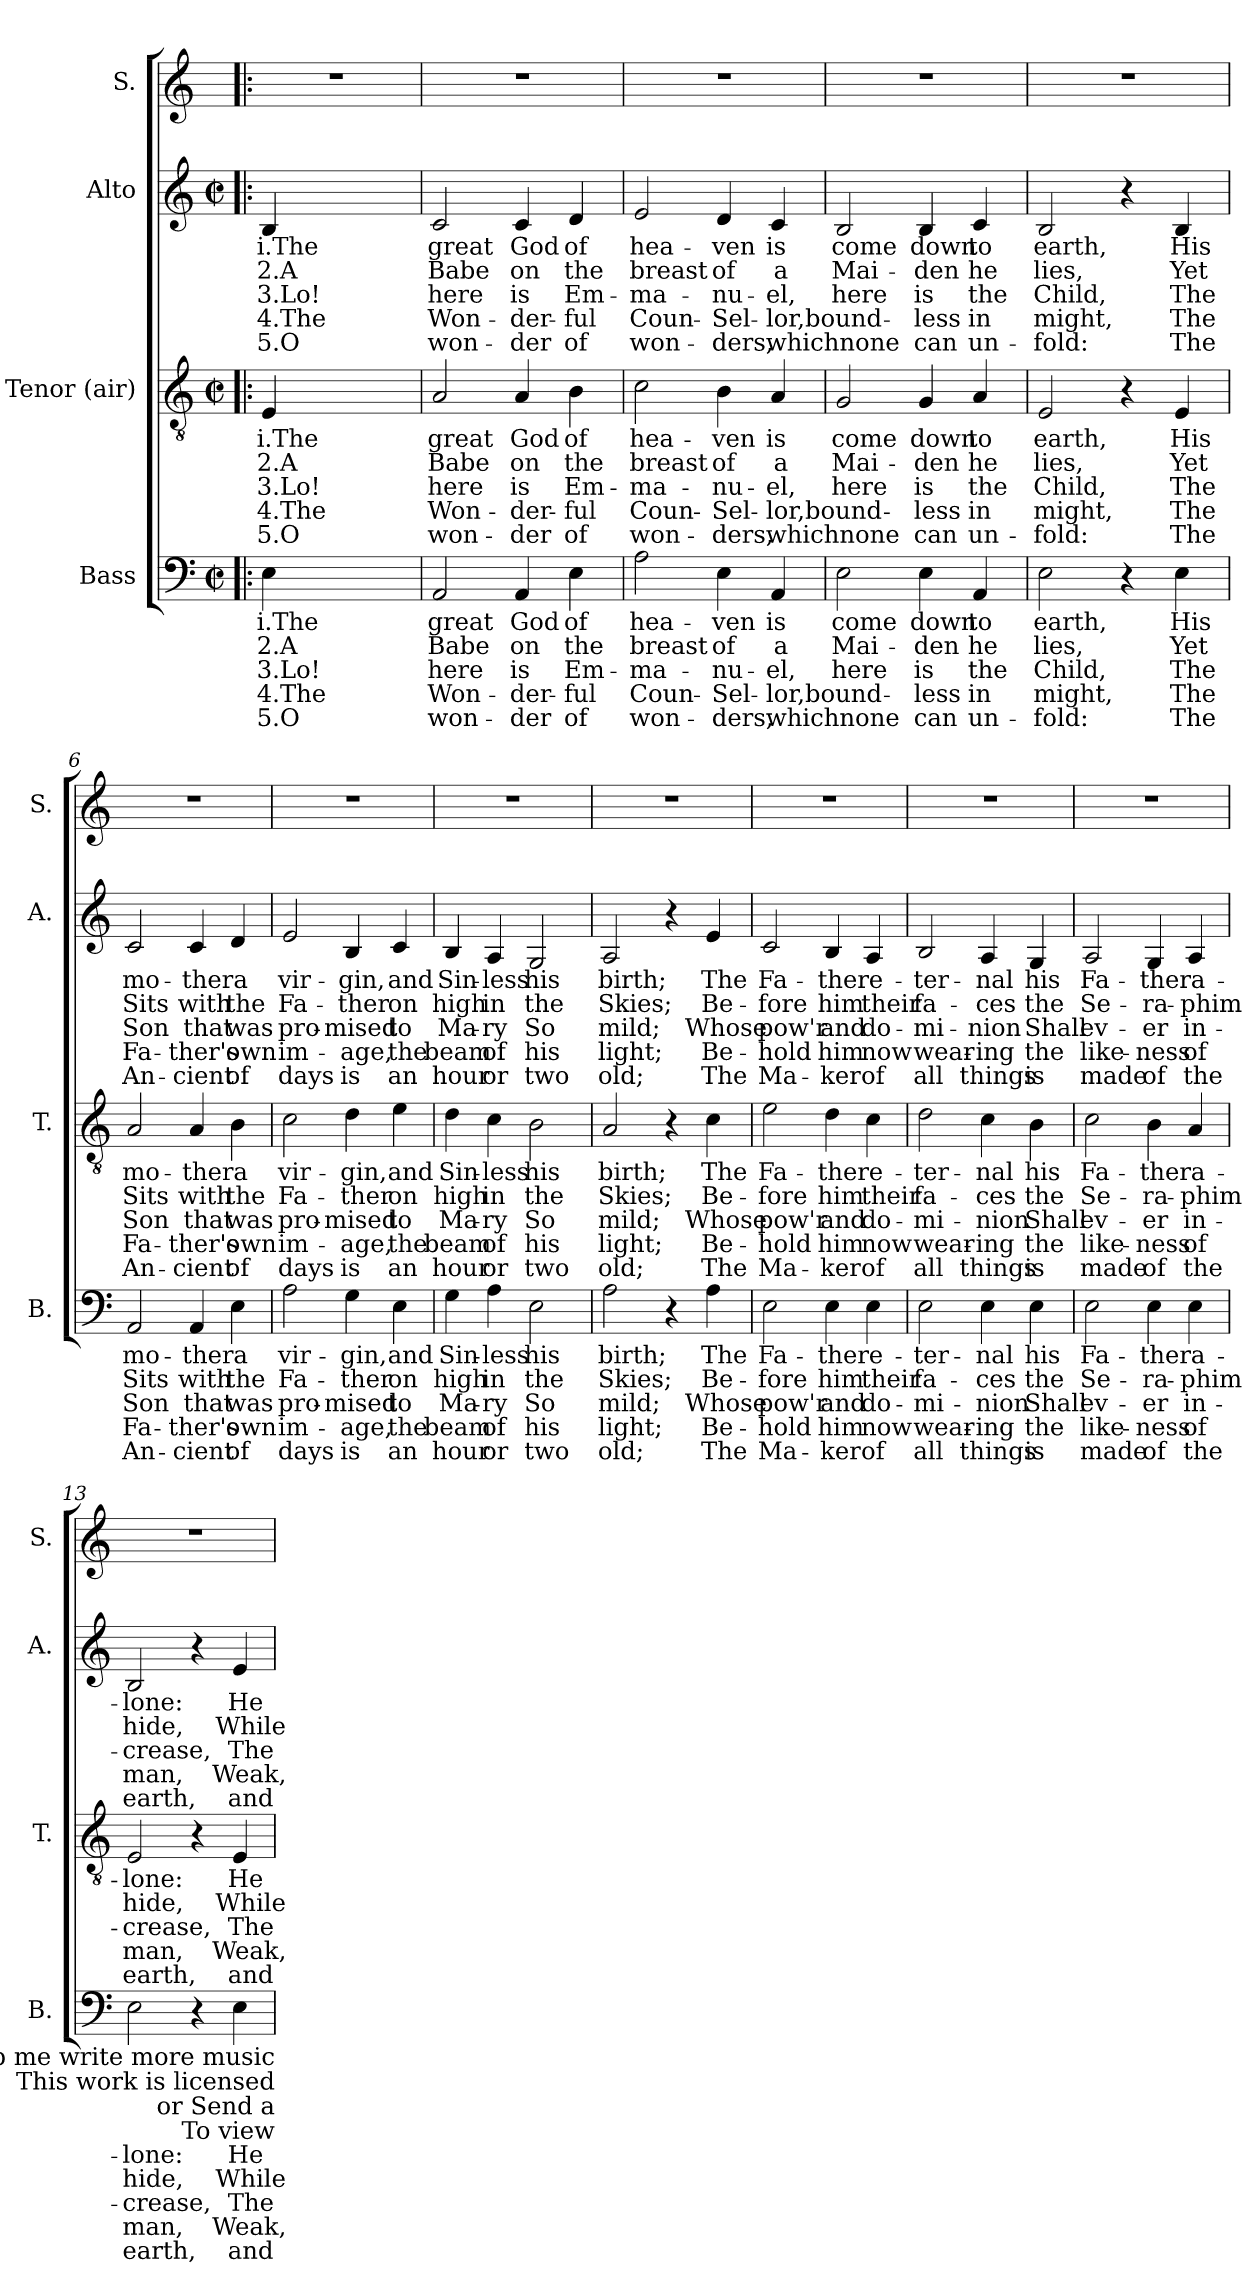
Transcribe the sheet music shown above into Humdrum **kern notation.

**kern	**text	**text	**text	**text	**text	**kern	**text	**text	**text	**text	**text	**kern	**text	**text	**text	**text	**text	**kern
*part4	*part4	*part4	*part4	*part4	*part4	*part3	*part3	*part3	*part3	*part3	*part3	*part2	*part2	*part2	*part2	*part2	*part2	*part1
*staff4	*staff4	*staff4	*staff4	*staff4	*staff4	*staff3	*staff3	*staff3	*staff3	*staff3	*staff3	*staff2	*staff2	*staff2	*staff2	*staff2	*staff2	*staff1
*I"Bass	*	*	*	*	*	*I"Tenor (air)	*	*	*	*	*	*I"Alto	*	*	*	*	*	*I"S.
*I'B.	*	*	*	*	*	*I'T.	*	*	*	*	*	*I'A.	*	*	*	*	*	*I'S.
*clefF4	*	*	*	*	*	*clefGv2	*	*	*	*	*	*clefG2	*	*	*	*	*	*clefG2
*k[]	*	*	*	*	*	*k[]	*	*	*	*	*	*k[]	*	*	*	*	*	*k[]
*C:	*	*	*	*	*	*C:	*	*	*	*	*	*C:	*	*	*	*	*	*C:
*M2/2	*	*	*	*	*	*M2/2	*	*	*	*	*	*M2/2	*	*	*	*	*	*
*met(c|)	*	*	*	*	*	*met(c|)	*	*	*	*	*	*met(c|)	*	*	*	*	*	*
=1!|:	=1!|:	=1!|:	=1!|:	=1!|:	=1!|:	=1!|:	=1!|:	=1!|:	=1!|:	=1!|:	=1!|:	=1!|:	=1!|:	=1!|:	=1!|:	=1!|:	=1!|:	=1!|:
!	!LO:LY:a	!LO:LY:a	!LO:LY:a	!LO:LY:a	!LO:LY:a	!	!LO:LY:b	!LO:LY:b	!LO:LY:b	!LO:LY:b	!LO:LY:b	!	!LO:LY:b	!LO:LY:b	!LO:LY:b	!LO:LY:b	!LO:LY:b	!
4E\	i.The	2.A	3.Lo!	4.The	5.O	4E/	i.The	2.A	3.Lo!	4.The	5.O	4B/	i.The	2.A	3.Lo!	4.The	5.O	1r
2.ryy	.	.	.	.	.	2.ryy	.	.	.	.	.	2.ryy	.	.	.	.	.	.
=2	=2	=2	=2	=2	=2	=2	=2	=2	=2	=2	=2	=2	=2	=2	=2	=2	=2	=2
!	!LO:LY:a	!LO:LY:a	!LO:LY:a	!LO:LY:a	!LO:LY:a	!	!LO:LY:b	!LO:LY:b	!LO:LY:b	!LO:LY:b	!LO:LY:b	!	!LO:LY:b	!LO:LY:b	!LO:LY:b	!LO:LY:b	!LO:LY:b	!
2AA/	great	Babe	here	Won-	won-	2A/	great	Babe	here	Won-	won-	2c/	great	Babe	here	Won-	won-	1r
!	!LO:LY:a	!LO:LY:a	!LO:LY:a	!LO:LY:a	!LO:LY:a	!	!LO:LY:b	!LO:LY:b	!LO:LY:b	!LO:LY:b	!LO:LY:b	!	!LO:LY:b	!LO:LY:b	!LO:LY:b	!LO:LY:b	!LO:LY:b	!
4AA/	God	on	is	-der-	-der	4A/	God	on	is	-der-	-der	4c/	God	on	is	-der-	-der	.
!	!LO:LY:a	!LO:LY:a	!LO:LY:a	!LO:LY:a	!LO:LY:a	!	!LO:LY:b	!LO:LY:b	!LO:LY:b	!LO:LY:b	!LO:LY:b	!	!LO:LY:b	!LO:LY:b	!LO:LY:b	!LO:LY:b	!LO:LY:b	!
4E\	of	the	Em-	-ful	of	4B\	of	the	Em-	-ful	of	4d/	of	the	Em-	-ful	of	.
=3	=3	=3	=3	=3	=3	=3	=3	=3	=3	=3	=3	=3	=3	=3	=3	=3	=3	=3
!	!LO:LY:a	!LO:LY:a	!LO:LY:a	!LO:LY:a	!LO:LY:a	!	!LO:LY:b	!LO:LY:b	!LO:LY:b	!LO:LY:b	!LO:LY:b	!	!LO:LY:b	!LO:LY:b	!LO:LY:b	!LO:LY:b	!LO:LY:b	!
2A\	hea-	breast	-ma-	Coun-	won-	2c\	hea-	breast	-ma-	Coun-	won-	2e/	hea-	breast	-ma-	Coun-	won-	1r
!	!LO:LY:a	!LO:LY:a	!LO:LY:a	!LO:LY:a	!LO:LY:a	!	!LO:LY:b	!LO:LY:b	!LO:LY:b	!LO:LY:b	!LO:LY:b	!	!LO:LY:b	!LO:LY:b	!LO:LY:b	!LO:LY:b	!LO:LY:b	!
4E\	-ven	of	-nu-	-Sel-	-ders,	4B\	-ven	of	-nu-	-Sel-	-ders,	4d/	-ven	of	-nu-	-Sel-	-ders,	.
!	!LO:LY:a	!LO:LY:a	!LO:LY:a	!LO:LY:a	!LO:LY:a	!	!LO:LY:b	!LO:LY:b	!LO:LY:b	!LO:LY:b	!LO:LY:b	!	!LO:LY:b	!LO:LY:b	!LO:LY:b	!LO:LY:b	!LO:LY:b	!
4AA/	is	a	-el,	-lor,bound-	whichnone	4A/	is	a	-el,	-lor,bound-	whichnone	4c/	is	a	-el,	-lor,bound-	whichnone	.
=4	=4	=4	=4	=4	=4	=4	=4	=4	=4	=4	=4	=4	=4	=4	=4	=4	=4	=4
!	!LO:LY:a	!LO:LY:a	!LO:LY:a	!	!	!	!LO:LY:b	!LO:LY:b	!LO:LY:b	!	!	!	!LO:LY:b	!LO:LY:b	!LO:LY:b	!	!	!
2E\	come	Mai-	here	.	.	2G/	come	Mai-	here	.	.	2B/	come	Mai-	here	.	.	1r
!	!LO:LY:a	!LO:LY:a	!LO:LY:a	!LO:LY:a	!LO:LY:a	!	!LO:LY:b	!LO:LY:b	!LO:LY:b	!LO:LY:b	!LO:LY:b	!	!LO:LY:b	!LO:LY:b	!LO:LY:b	!LO:LY:b	!LO:LY:b	!
4E\	down	-den	is	-less	can	4G/	down	-den	is	-less	can	4B/	down	-den	is	-less	can	.
!	!LO:LY:a	!LO:LY:a	!LO:LY:a	!LO:LY:a	!LO:LY:a	!	!LO:LY:b	!LO:LY:b	!LO:LY:b	!LO:LY:b	!LO:LY:b	!	!LO:LY:b	!LO:LY:b	!LO:LY:b	!LO:LY:b	!LO:LY:b	!
4AA/	to	he	the	in	un-	4A/	to	he	the	in	un-	4c/	to	he	the	in	un-	.
=5	=5	=5	=5	=5	=5	=5	=5	=5	=5	=5	=5	=5	=5	=5	=5	=5	=5	=5
!	!LO:LY:a	!LO:LY:a	!LO:LY:a	!LO:LY:a	!LO:LY:a	!	!LO:LY:b	!LO:LY:b	!LO:LY:b	!LO:LY:b	!LO:LY:b	!	!LO:LY:b	!LO:LY:b	!LO:LY:b	!LO:LY:b	!LO:LY:b	!
2E\	earth,	lies,	Child,	might,	-fold:	2E/	earth,	lies,	Child,	might,	-fold:	2B/	earth,	lies,	Child,	might,	-fold:	1r
4r	.	.	.	.	.	4r	.	.	.	.	.	4r	.	.	.	.	.	.
!	!LO:LY:a	!LO:LY:a	!LO:LY:a	!LO:LY:a	!LO:LY:a	!	!LO:LY:b	!LO:LY:b	!LO:LY:b	!LO:LY:b	!LO:LY:b	!	!LO:LY:b	!LO:LY:b	!LO:LY:b	!LO:LY:b	!LO:LY:b	!
4E\	His	Yet	The	The	The	4E/	His	Yet	The	The	The	4B/	His	Yet	The	The	The	.
=6	=6	=6	=6	=6	=6	=6	=6	=6	=6	=6	=6	=6	=6	=6	=6	=6	=6	=6
!	!LO:LY:a	!LO:LY:a	!LO:LY:a	!LO:LY:a	!LO:LY:a	!	!LO:LY:b	!LO:LY:b	!LO:LY:b	!LO:LY:b	!LO:LY:b	!	!LO:LY:b	!LO:LY:b	!LO:LY:b	!LO:LY:b	!LO:LY:b	!
2AA/	mo-	Sits	Son	Fa-	An-	2A/	mo-	Sits	Son	Fa-	An-	2c/	mo-	Sits	Son	Fa-	An-	1r
!	!LO:LY:a	!LO:LY:a	!LO:LY:a	!LO:LY:a	!LO:LY:a	!	!LO:LY:b	!LO:LY:b	!LO:LY:b	!LO:LY:b	!LO:LY:b	!	!LO:LY:b	!LO:LY:b	!LO:LY:b	!LO:LY:b	!LO:LY:b	!
4AA/	-ther	with	that	-ther's	-cient	4A/	-ther	with	that	-ther's	-cient	4c/	-ther	with	that	-ther's	-cient	.
!	!LO:LY:a	!LO:LY:a	!LO:LY:a	!LO:LY:a	!LO:LY:a	!	!LO:LY:b	!LO:LY:b	!LO:LY:b	!LO:LY:b	!LO:LY:b	!	!LO:LY:b	!LO:LY:b	!LO:LY:b	!LO:LY:b	!LO:LY:b	!
4E\	a	the	was	own	of	4B\	a	the	was	own	of	4d/	a	the	was	own	of	.
=7	=7	=7	=7	=7	=7	=7	=7	=7	=7	=7	=7	=7	=7	=7	=7	=7	=7	=7
!	!LO:LY:a	!LO:LY:a	!LO:LY:a	!LO:LY:a	!LO:LY:a	!	!LO:LY:b	!LO:LY:b	!LO:LY:b	!LO:LY:b	!LO:LY:b	!	!LO:LY:b	!LO:LY:b	!LO:LY:b	!LO:LY:b	!LO:LY:b	!
2A\	vir-	Fa-	pro-	im-	days	2c\	vir-	Fa-	pro-	im-	days	2e/	vir-	Fa-	pro-	im-	days	1r
!	!LO:LY:a	!LO:LY:a	!LO:LY:a	!LO:LY:a	!LO:LY:a	!	!LO:LY:b	!LO:LY:b	!LO:LY:b	!LO:LY:b	!LO:LY:b	!	!LO:LY:b	!LO:LY:b	!LO:LY:b	!LO:LY:b	!LO:LY:b	!
4G\	-gin,	-ther	-mised	-age,	is	4d\	-gin,	-ther	-mised	-age,	is	4B/	-gin,	-ther	-mised	-age,	is	.
!	!LO:LY:a	!LO:LY:a	!LO:LY:a	!LO:LY:a	!LO:LY:a	!	!LO:LY:b	!LO:LY:b	!LO:LY:b	!LO:LY:b	!LO:LY:b	!	!LO:LY:b	!LO:LY:b	!LO:LY:b	!LO:LY:b	!LO:LY:b	!
4E\	and	on	to	the	an	4e\	and	on	to	the	an	4c/	and	on	to	the	an	.
!!LO:LB:g=z
=8	=8	=8	=8	=8	=8	=8	=8	=8	=8	=8	=8	=8	=8	=8	=8	=8	=8	=8
!	!LO:LY:a	!LO:LY:a	!LO:LY:a	!LO:LY:a	!LO:LY:a	!	!LO:LY:b	!LO:LY:b	!LO:LY:b	!LO:LY:b	!LO:LY:b	!	!LO:LY:b	!LO:LY:b	!LO:LY:b	!LO:LY:b	!LO:LY:b	!
4G\	Sin-	high	Ma-	beam	hour	4d\	Sin-	high	Ma-	beam	hour	4B/	Sin-	high	Ma-	beam	hour	1r
!	!LO:LY:a	!LO:LY:a	!LO:LY:a	!LO:LY:a	!LO:LY:a	!	!LO:LY:b	!LO:LY:b	!LO:LY:b	!LO:LY:b	!LO:LY:b	!	!LO:LY:b	!LO:LY:b	!LO:LY:b	!LO:LY:b	!LO:LY:b	!
4A\	-less	in	-ry	of	or	4c\	-less	in	-ry	of	or	4A/	-less	in	-ry	of	or	.
!	!LO:LY:a	!LO:LY:a	!LO:LY:a	!LO:LY:a	!LO:LY:a	!	!LO:LY:b	!LO:LY:b	!LO:LY:b	!LO:LY:b	!LO:LY:b	!	!LO:LY:b	!LO:LY:b	!LO:LY:b	!LO:LY:b	!LO:LY:b	!
2E\	his	the	So	his	two	2B\	his	the	So	his	two	2G/	his	the	So	his	two	.
=9	=9	=9	=9	=9	=9	=9	=9	=9	=9	=9	=9	=9	=9	=9	=9	=9	=9	=9
!	!LO:LY:a	!LO:LY:a	!LO:LY:a	!LO:LY:a	!LO:LY:a	!	!LO:LY:b	!LO:LY:b	!LO:LY:b	!LO:LY:b	!LO:LY:b	!	!LO:LY:b	!LO:LY:b	!LO:LY:b	!LO:LY:b	!LO:LY:b	!
2A\	birth;	Skies;	mild;	light;	old;	2A/	birth;	Skies;	mild;	light;	old;	2A/	birth;	Skies;	mild;	light;	old;	1r
4r	.	.	.	.	.	4r	.	.	.	.	.	4r	.	.	.	.	.	.
!	!LO:LY:a	!LO:LY:a	!LO:LY:a	!LO:LY:a	!LO:LY:a	!	!LO:LY:b	!LO:LY:b	!LO:LY:b	!LO:LY:b	!LO:LY:b	!	!LO:LY:b	!LO:LY:b	!LO:LY:b	!LO:LY:b	!LO:LY:b	!
4A\	The	Be-	Whose	Be-	The	4c\	The	Be-	Whose	Be-	The	4e/	The	Be-	Whose	Be-	The	.
=10	=10	=10	=10	=10	=10	=10	=10	=10	=10	=10	=10	=10	=10	=10	=10	=10	=10	=10
!	!LO:LY:a	!LO:LY:a	!LO:LY:a	!LO:LY:a	!LO:LY:a	!	!LO:LY:b	!LO:LY:b	!LO:LY:b	!LO:LY:b	!LO:LY:b	!	!LO:LY:b	!LO:LY:b	!LO:LY:b	!LO:LY:b	!LO:LY:b	!
2E\	Fa-	-fore	pow'r	-hold	Ma-	2e\	Fa-	-fore	pow'r	-hold	Ma-	2c/	Fa-	-fore	pow'r	-hold	Ma-	1r
!	!LO:LY:a	!LO:LY:a	!LO:LY:a	!LO:LY:a	!LO:LY:a	!	!LO:LY:b	!LO:LY:b	!LO:LY:b	!LO:LY:b	!LO:LY:b	!	!LO:LY:b	!LO:LY:b	!LO:LY:b	!LO:LY:b	!LO:LY:b	!
4E\	-ther	him	and	him	-ker	4d\	-ther	him	and	him	-ker	4B/	-ther	him	and	him	-ker	.
!	!LO:LY:a	!LO:LY:a	!LO:LY:a	!LO:LY:a	!LO:LY:a	!	!LO:LY:b	!LO:LY:b	!LO:LY:b	!LO:LY:b	!LO:LY:b	!	!LO:LY:b	!LO:LY:b	!LO:LY:b	!LO:LY:b	!LO:LY:b	!
4E\	e-	their	do-	now	of	4c\	e-	their	do-	now	of	4A/	e-	their	do-	now	of	.
=11	=11	=11	=11	=11	=11	=11	=11	=11	=11	=11	=11	=11	=11	=11	=11	=11	=11	=11
!	!LO:LY:a	!LO:LY:a	!LO:LY:a	!LO:LY:a	!LO:LY:a	!	!LO:LY:b	!LO:LY:b	!LO:LY:b	!LO:LY:b	!LO:LY:b	!	!LO:LY:b	!LO:LY:b	!LO:LY:b	!LO:LY:b	!LO:LY:b	!
2E\	-ter-	fa-	-mi-	wear-	all	2d\	-ter-	fa-	-mi-	wear-	all	2B/	-ter-	fa-	-mi-	wear-	all	1r
!	!LO:LY:a	!LO:LY:a	!LO:LY:a	!LO:LY:a	!LO:LY:a	!	!LO:LY:b	!LO:LY:b	!LO:LY:b	!LO:LY:b	!LO:LY:b	!	!LO:LY:b	!LO:LY:b	!LO:LY:b	!LO:LY:b	!LO:LY:b	!
4E\	-nal	-ces	-nion	-ing	things	4c\	-nal	-ces	-nion	-ing	things	4A/	-nal	-ces	-nion	-ing	things	.
!	!LO:LY:a	!LO:LY:a	!LO:LY:a	!LO:LY:a	!LO:LY:a	!	!LO:LY:b	!LO:LY:b	!LO:LY:b	!LO:LY:b	!LO:LY:b	!	!LO:LY:b	!LO:LY:b	!LO:LY:b	!LO:LY:b	!LO:LY:b	!
4E\	his	the	Shall	the	is	4B\	his	the	Shall	the	is	4G/	his	the	Shall	the	is	.
=12	=12	=12	=12	=12	=12	=12	=12	=12	=12	=12	=12	=12	=12	=12	=12	=12	=12	=12
!	!LO:LY:a	!LO:LY:a	!LO:LY:a	!LO:LY:a	!LO:LY:a	!	!LO:LY:b	!LO:LY:b	!LO:LY:b	!LO:LY:b	!LO:LY:b	!	!LO:LY:b	!LO:LY:b	!LO:LY:b	!LO:LY:b	!LO:LY:b	!
2E\	Fa-	Se-	ev-	like-	made	2c\	Fa-	Se-	ev-	like-	made	2A/	Fa-	Se-	ev-	like-	made	1r
!	!LO:LY:a	!LO:LY:a	!LO:LY:a	!LO:LY:a	!LO:LY:a	!	!LO:LY:b	!LO:LY:b	!LO:LY:b	!LO:LY:b	!LO:LY:b	!	!LO:LY:b	!LO:LY:b	!LO:LY:b	!LO:LY:b	!LO:LY:b	!
4E\	-ther	-ra-	-er	-ness	of	4B\	-ther	-ra-	-er	-ness	of	4G/	-ther	-ra-	-er	-ness	of	.
!	!LO:LY:a	!LO:LY:a	!LO:LY:a	!LO:LY:a	!LO:LY:a	!	!LO:LY:b	!LO:LY:b	!LO:LY:b	!LO:LY:b	!LO:LY:b	!	!LO:LY:b	!LO:LY:b	!LO:LY:b	!LO:LY:b	!LO:LY:b	!
4E\	a-	-phim	in-	of	the	4A/	a-	-phim	in-	of	the	4A/	a-	-phim	in-	of	the	.
!!LO:LB:g=z
=13	=13	=13	=13	=13	=13	=13	=13	=13	=13	=13	=13	=13	=13	=13	=13	=13	=13	=13
!	!LO:LY:a	!LO:LY:a	!LO:LY:a	!LO:LY:a	!LO:LY:a	!	!LO:LY:b	!LO:LY:b	!LO:LY:b	!LO:LY:b	!LO:LY:b	!	!LO:LY:b	!LO:LY:b	!LO:LY:b	!LO:LY:b	!LO:LY:b	!
2E\	-lone:	hide,	-crease,	man,	earth,	2E/	-lone:	hide,	-crease,	man,	earth,	2B/	-lone:	hide,	-crease,	man,	earth,	1r
4r	.	.	.	.	.	4r	.	.	.	.	.	4r	.	.	.	.	.	.
!	!LO:LY:a	!LO:LY:a	!LO:LY:a	!LO:LY:a	!LO:LY:a	!	!LO:LY:b	!LO:LY:b	!LO:LY:b	!LO:LY:b	!LO:LY:b	!	!LO:LY:b	!LO:LY:b	!LO:LY:b	!LO:LY:b	!LO:LY:b	!
4E\	He	While	The	Weak,	and	4E/	He	While	The	Weak,	and	4e/	He	While	The	Weak,	and	.
!LO:TX:b:t=To help me write more music	!	!	!	!	!	!	!	!	!	!	!	!	!	!	!	!	!	!
!LO:TX:b:t=This work is licensed	!	!	!	!	!	!	!	!	!	!	!	!	!	!	!	!	!	!
!LO:TX:b:t=or Send a	!	!	!	!	!	!	!	!	!	!	!	!	!	!	!	!	!	!
!LO:TX:b:t=To view	!	!	!	!	!	!	!	!	!	!	!	!	!	!	!	!	!	!
=	=	=	=	=	=	=	=	=	=	=	=	=	=	=	=	=	=	=
*-	*-	*-	*-	*-	*-	*-	*-	*-	*-	*-	*-	*-	*-	*-	*-	*-	*-	*-
